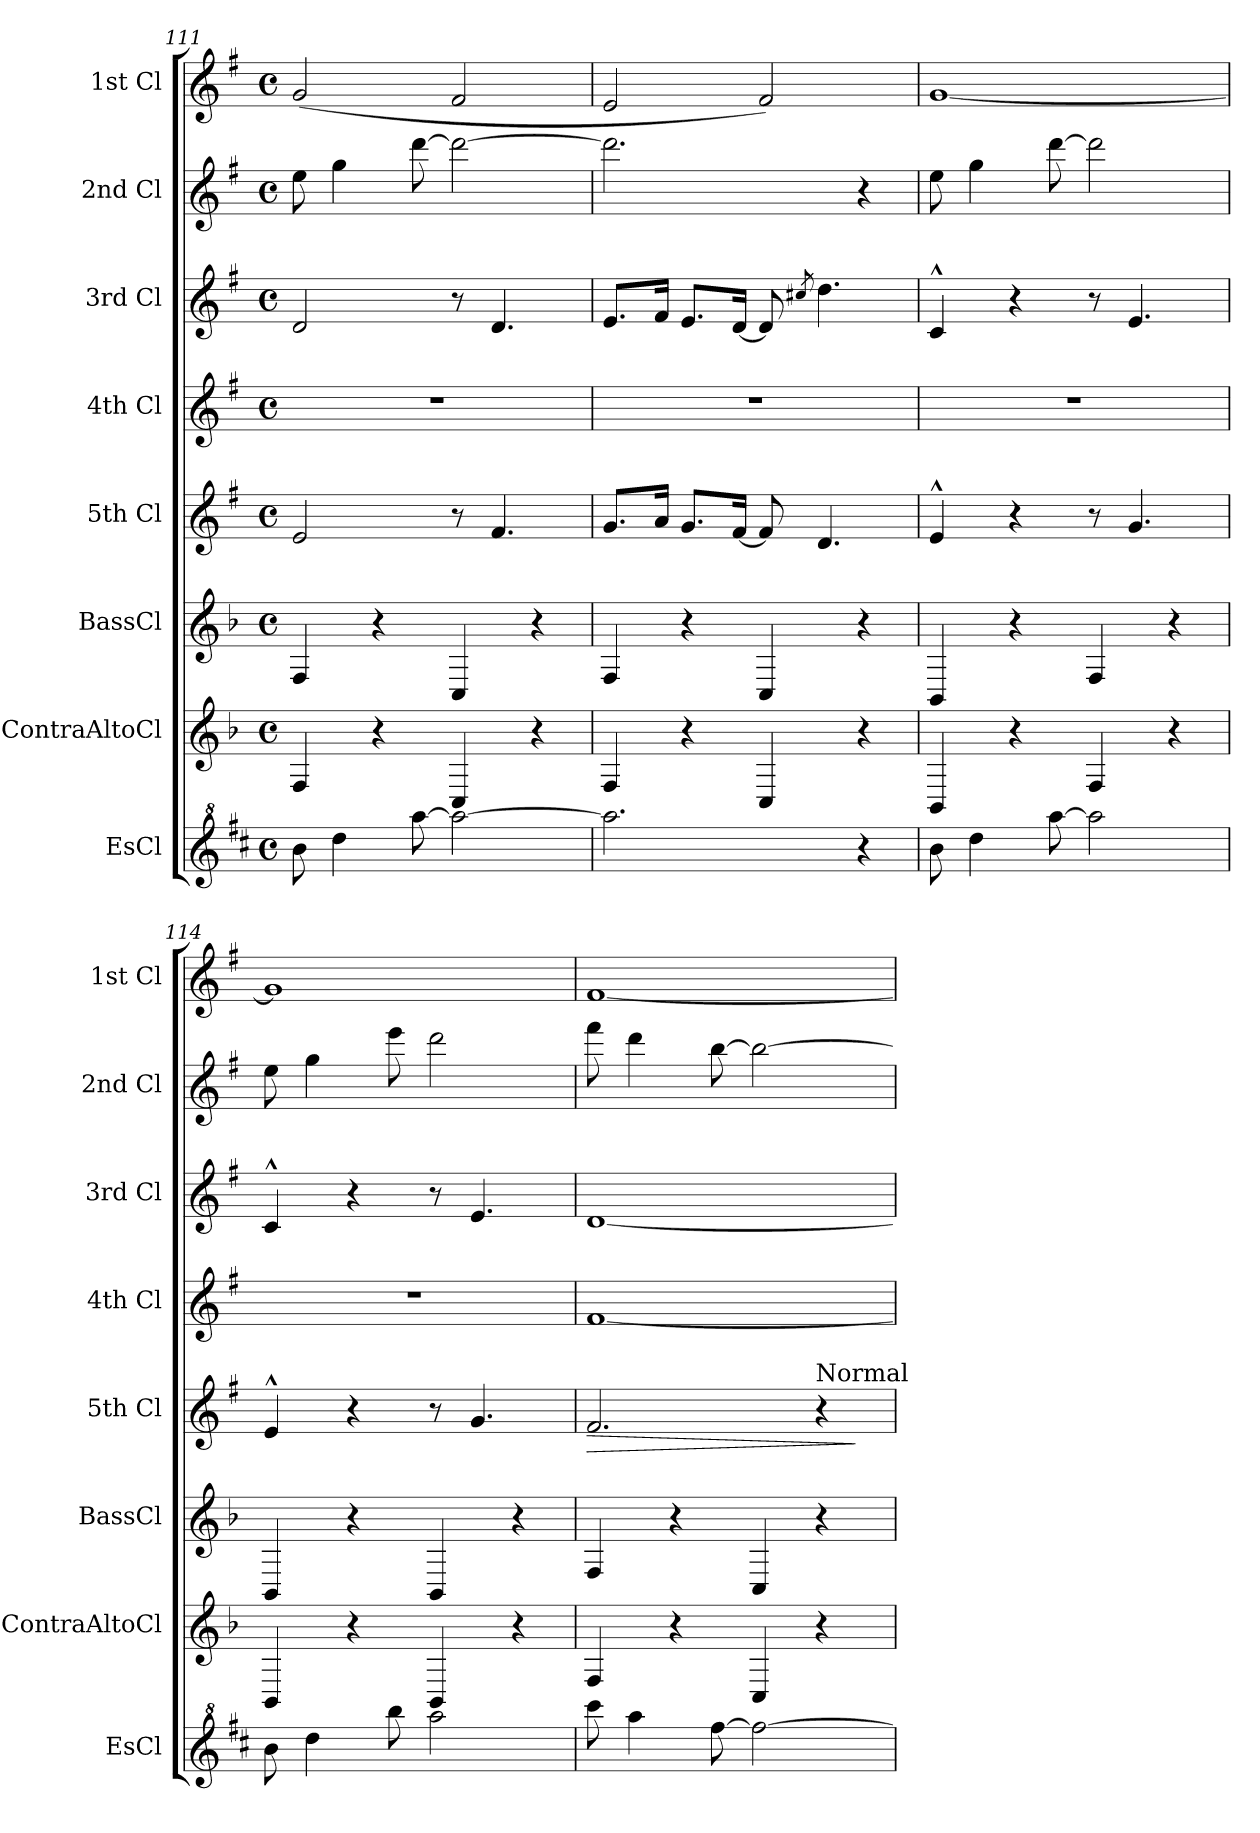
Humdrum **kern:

**kern	**kern	**kern	**kern	**dynam	**kern	**kern	**kern	**kern
*part8	*part7	*part6	*part5	*part5	*part4	*part3	*part2	*part1
*staff8	*staff7	*staff6	*staff5	*staff5	*staff4	*staff3	*staff2	*staff1
*I"EsCl	*I"ContraAltoCl	*I"BassCl	*I"5th Cl	*	*I"4th Cl	*I"3rd Cl	*I"2nd Cl	*I"1st Cl
*I'EsCl	*I'ContraAltoCl	*I'BassCl	*I'5th Cl	*	*I'4th Cl	*I'3rd Cl	*I'2nd Cl	*I'1st Cl
*clefG^2	*clefG2	*clefG2	*clefG2	*	*clefG2	*clefG2	*clefG2	*clefG2
*ITrd5c9	*ITrd12c21	*ITrd8c14	*ITrd1c2	*	*ITrd1c2	*ITrd1c2	*ITrd1c2	*ITrd1c2
*k[b-]	*k[b-]	*k[b-]	*k[b-]	*	*k[b-]	*k[b-]	*k[b-]	*k[b-]
*M4/4	*M4/4	*M4/4	*M4/4	*	*M4/4	*M4/4	*M4/4	*M4/4
*met(c)	*met(c)	*met(c)	*met(c)	*	*met(c)	*met(c)	*met(c)	*met(c)
=111	=111	=111	=111	=111	=111	=111	=111	=111
8dd\	4FF/	4FF/	2d/	.	1r	2c/	8dd\	(2f/
4ff\	.	.	.	.	.	.	4ff\	.
.	4r	4r	.	.	.	.	.	.
[8ccc\	.	.	.	.	.	.	[8ccc\	.
2ccc\_	4CC/	4CC/	8r	.	.	8r	2ccc\_	2e/
.	.	.	4.e/	.	.	4.c/	.	.
.	4r	4r	.	.	.	.	.	.
=112	=112	=112	=112	=112	=112	=112	=112	=112
2.ccc\]	4FF/	4FF/	8.f/L	.	1r	8.d/L	2.ccc\]	2d/
.	.	.	16g/Jk	.	.	16e/Jk	.	.
.	4r	4r	8.f/L	.	.	8.d/L	.	.
.	.	.	[16e/Jk	.	.	[16c/Jk	.	.
.	4CC/	4CC/	8e/]	.	.	8c/]	.	2e/)
.	.	.	.	.	.	8qbn/	.	.
.	.	.	4.c/	.	.	4.cc\	.	.
4r	4r	4r	.	.	.	.	4r	.
=113	=113	=113	=113	=113	=113	=113	=113	=113
8dd\	4BBB-/	4BBB-/	4d^^/	.	1r	4B-^^/	8dd\	[1f
4ff\	.	.	.	.	.	.	4ff\	.
.	4r	4r	4r	.	.	4r	.	.
[8ccc\	.	.	.	.	.	.	[8ccc\	.
2ccc\]	4FF/	4FF/	8r	.	.	8r	2ccc\]	.
.	.	.	4.f/	.	.	4.d/	.	.
.	4r	4r	.	.	.	.	.	.
=114	=114	=114	=114	=114	=114	=114	=114	=114
8dd\	4BBB-/	4BBB-/	4d^^/	.	1r	4B-^^/	8dd\	1f]
4ff\	.	.	.	.	.	.	4ff\	.
.	4r	4r	4r	.	.	4r	.	.
8ddd\	.	.	.	.	.	.	8ddd\	.
2ccc\	4BBB-/	4BBB-/	8r	.	.	8r	2ccc\	.
.	.	.	4.f/	.	.	4.d/	.	.
.	4r	4r	.	.	.	.	.	.
=115	=115	=115	=115	=115	=115	=115	=115	=115
!	!	!	!	!LO:HP:b	!	!	!	!
8eee\	4FF/	4FF/	2.e/	>	[1e	[1c	8eee\	[1e
4ccc\	.	.	.	.	.	.	4ccc\	.
.	4r	4r	.	.	.	.	.	.
[8aa\	.	.	.	.	.	.	[8aa\	.
2aa\_	4CC/	4CC/	.	.	.	.	2aa\_	.
!	!	!	!LO:TX:a:t=Normal	!	!	!	!	!
.	4r	4r	4r	.	.	.	.	.
.	.	.	.	]	.	.	.	.
=	=	=	=	=	=	=	=	=
*-	*-	*-	*-	*-	*-	*-	*-	*-
